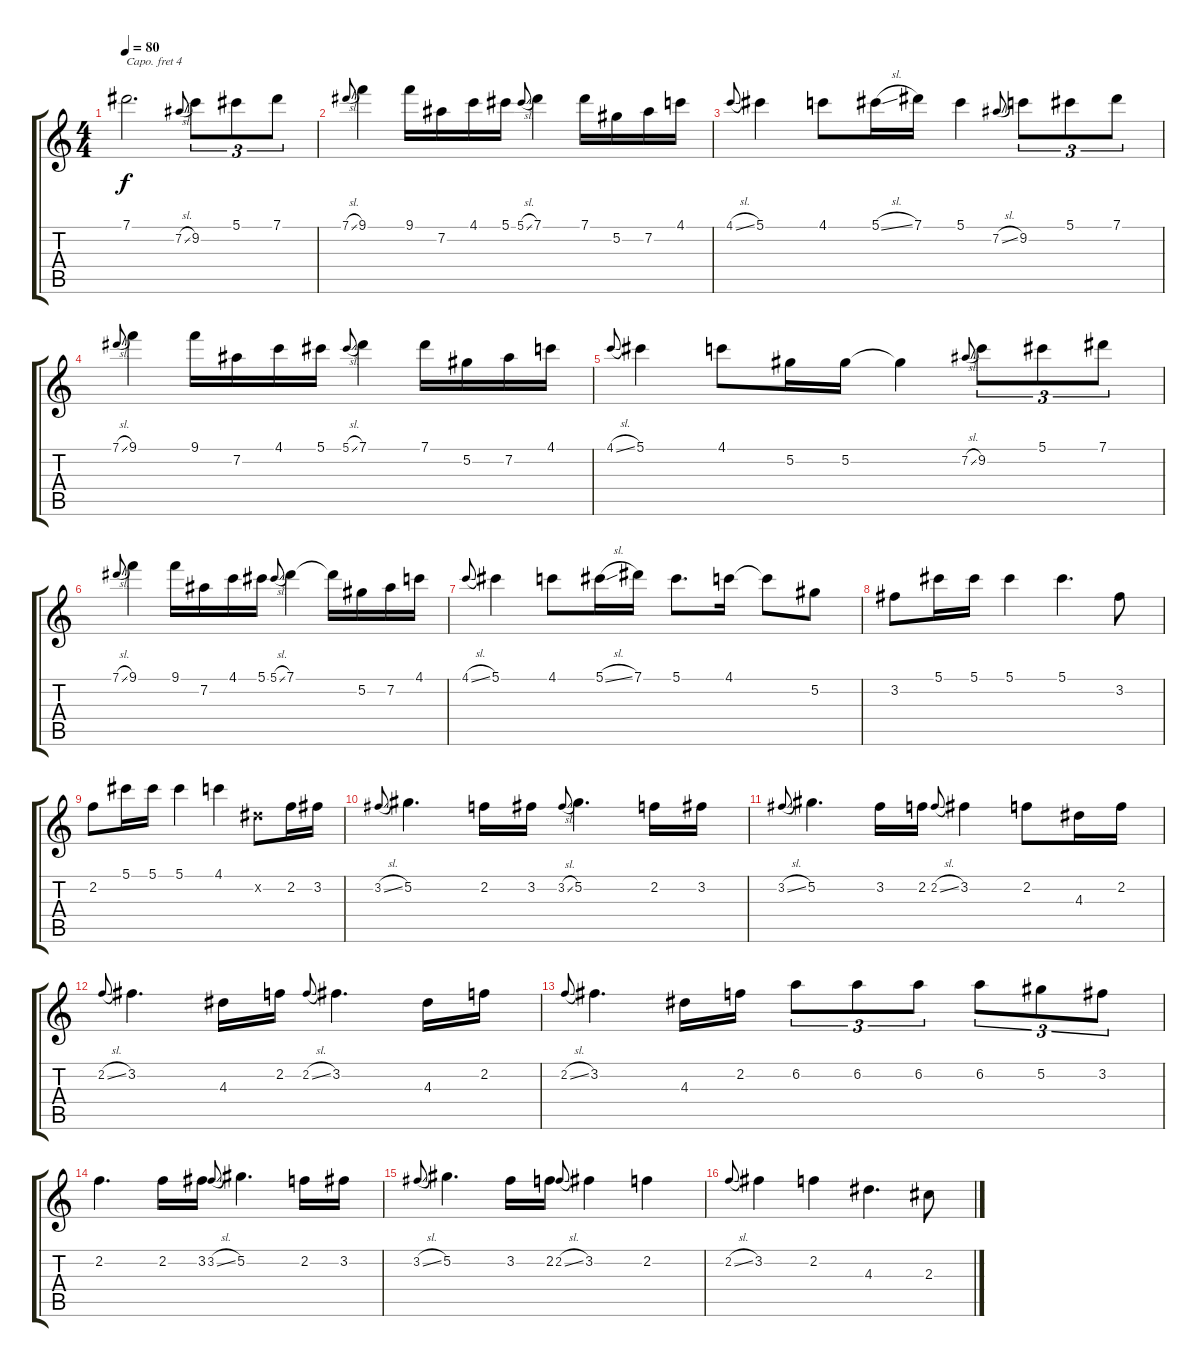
\track "" {instrument acousticguitarsteel}
\staff {score tabs}
\capo 4
\tuning (E4 B3 G3 D3 A2 E2) {hide}
\ts (4 4)
\tempo 80
\clef g2
\ks c
7.1.2{d dy f} 7.2{sl}.8{gr onbeat} 9.2.8{tu (3 2)} 5.1.8{tu (3 2)} 7.1.8{tu (3 2)} |
7.1{sl}.8{gr onbeat} 9.1.4 9.1.16 7.2.16 4.1.16 5.1.16 5.1{sl}.8{gr onbeat} 7.1.4 7.1.16 5.2.16 7.2.16 4.1.16 |
4.1{sl}.8{gr onbeat} 5.1.4 4.1.8 5.1{sl}.16 7.1.16 5.1.4 7.2{sl}.8{gr onbeat} 9.2.8{tu (3 2)} 5.1.8{tu (3 2)} 7.1.8{tu (3 2)} |
7.1{sl}.8{gr onbeat} 9.1.4 9.1.16 7.2.16 4.1.16 5.1.16 5.1{sl}.8{gr onbeat} 7.1.4 7.1.16 5.2.16 7.2.16 4.1.16 |
4.1{sl}.8{gr onbeat} 5.1.4 4.1.8 5.2.16 5.2.16 5.2{t}.4 7.2{sl}.8{gr onbeat} 9.2.8{tu (3 2)} 5.1.8{tu (3 2)} 7.1.8{tu (3 2)} |
7.1{sl}.8{gr onbeat} 9.1.4 9.1.16 7.2.16 4.1.16 5.1.16 5.1{sl}.8{gr onbeat} 7.1.4 7.1{t}.16 5.2.16 7.2.16 4.1.16 |
4.1{sl}.8{gr onbeat} 5.1.4 4.1.8 5.1{sl}.16 7.1.16 5.1.8{d} 4.1.16 4.1{t}.8 5.2.8 |
3.2.8 5.1.16 5.1.16 5.1.4 5.1.4{d} 3.2.8 |
2.2.8 5.1.16 5.1.16 5.1.4 4.1.4 0.2{x}.8 2.2.16 3.2.16 |
3.2{sl}.8{gr onbeat} 5.2.4{d} 2.2.16 3.2.16 3.2{sl}.8{gr onbeat} 5.2.4{d} 2.2.16 3.2.16 |
3.2{sl}.8{gr onbeat} 5.2.4{d} 3.2.16 2.2.16 2.2{sl}.8{gr onbeat} 3.2.4 2.2.8 4.3.16 2.2.16 |
2.2{sl}.8{gr onbeat} 3.2.4{d} 4.3.16 2.2.16 2.2{sl}.8{gr onbeat} 3.2.4{d} 4.3.16 2.2.16 |
2.2{sl}.8{gr onbeat} 3.2.4{d} 4.3.16 2.2.16 6.2.8{tu (3 2) beam merge} 6.2.8{tu (3 2)} 6.2.8{tu (3 2)} 6.2.8{tu (3 2)} 5.2.8{tu (3 2)} 3.2.8{tu (3 2)} |
2.2.4{d} 2.2.16 3.2.16 3.2{sl}.8{gr onbeat} 5.2.4{d} 2.2.16 3.2.16 |
3.2{sl}.8{gr onbeat} 5.2.4{d} 3.2.16 2.2.16 2.2{sl}.8{gr onbeat} 3.2.4 2.2.4 |
2.2{sl}.8{gr onbeat} 3.2.4 2.2.4 4.3.4{d} 2.3.8
